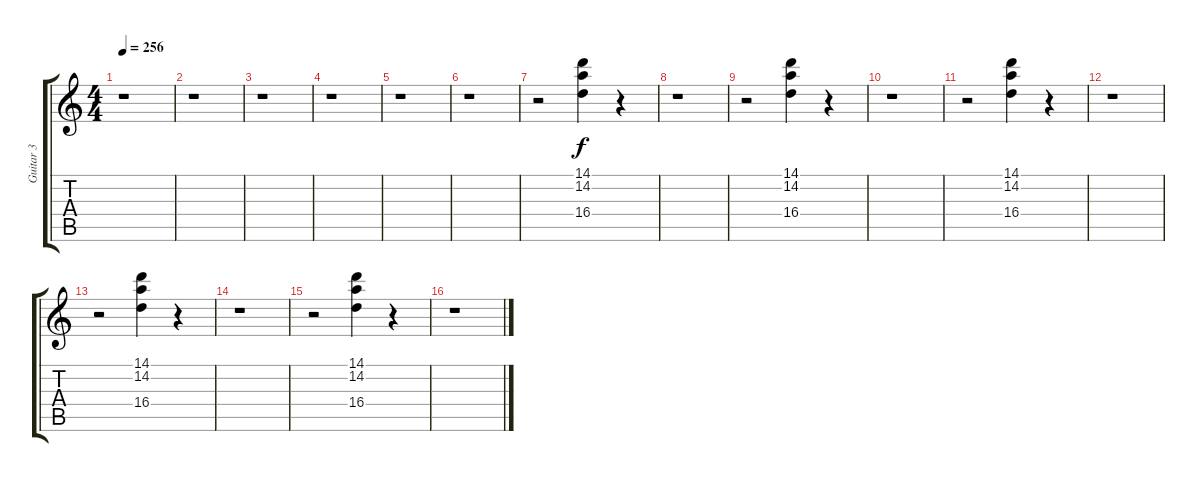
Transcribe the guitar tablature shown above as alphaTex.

\track ("Guitar 3" "Guitar 3") {instrument guitarharmonics}
\staff {score tabs}
\tuning (C4 G3 Eb3 Bb2 F2 C2) {hide}
\ts (4 4)
\tempo 256
\clef g2
\ks c
r.1{dy f} |
r.1 |
r.1 |
r.1 |
r.1 |
r.1 |
r.2 (14.1 14.2 16.4).4 r.4 |
r.1 |
r.2 (14.1 14.2 16.4).4 r.4 |
r.1 |
r.2 (14.1 14.2 16.4).4 r.4 |
r.1 |
r.2 (14.1 14.2 16.4).4 r.4 |
r.1 |
r.2 (14.1 14.2 16.4).4 r.4 |
r.1
